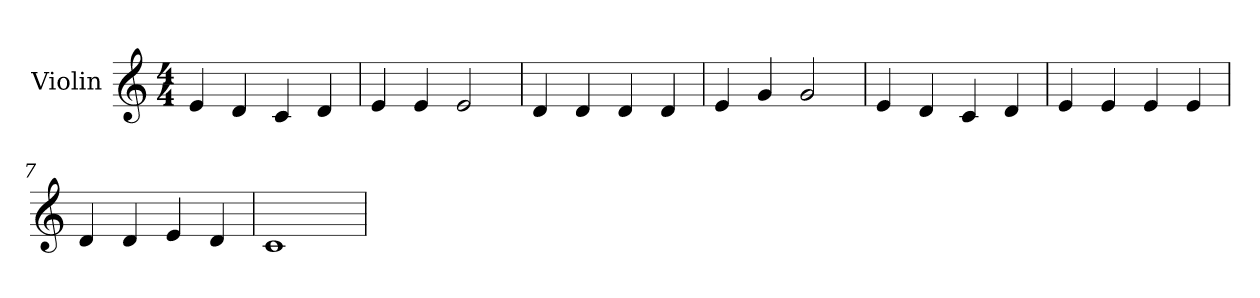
**kern
*part1
*staff1
*I"Violin
*clefG2
*k[]
*M4/4
=1
4e
4d
4c
4d
=2
4e
4e
2e
=3
4d
4d
4d
4d
=4
4e
4g
2g
=5
4e
4d
4c
4d
=6
4e
4e
4e
4e
=7
4d
4d
4e
4d
=8
1c
=
*-
